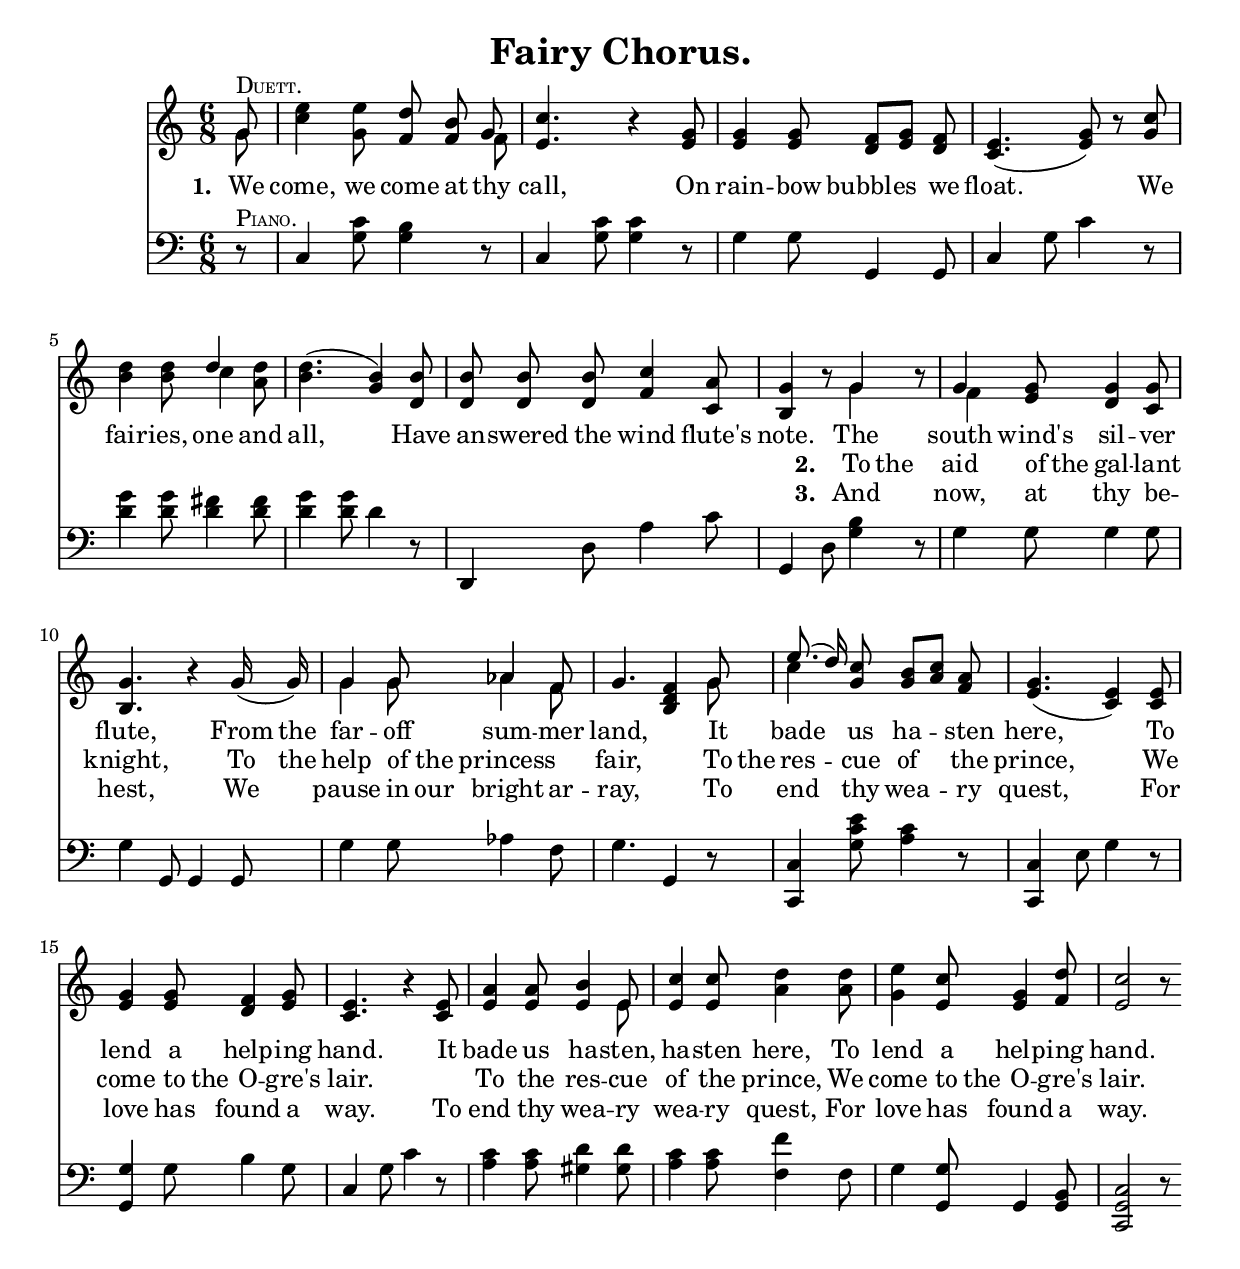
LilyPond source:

\header
	{
	title = "Fairy Chorus."
     	}

global =
	{
	\time 6/8
	\key c \major
	}

melody = \relative c''
	{
	\dynamicUp \clef treble \autoBeamOff

	\partial 8*1 << g8^\markup { \override #'(font-shape . caps) Duett. } \\ g >> \stemNeutral
	<c e>4 <g e'>8 <f d'> <f b> << g \\ f >>
	<e c'>4. r4 <e g>8
	<e g>4 <e g>8 <d f>[ <e g>] <d f>
	<c e>4.( <e g>8) r <g c>
	<b d>4 <b d>8 << d4 \\ c >> <a d>8
	<b d>4.( <g b>4) <d b'>8
	<d b'> <d b'> <d b'> <f c'>4 <c a'>8
	<b g'>4 r8 << g'4 \\ g >> r8
	<< g4 \\ f >> <e g>8 <d g>4 <c g'>8
	<b g'>4. r4 g'16( g)
	<< { g4 g8 aes4 f8 } \\ { g4 g8 aes4 f8 } >>
	g4. s4 << g8 \\ g >>
	<< { e'8.( d16) } \\ c4 >> <g c>8 <g b>[ <a c>] <f a>
	<e g>4.( <c e>4) <c e>8
	<e g>4 <e g>8 <d f>4 <e g>8
	<c e>4. r4 <c e>8
	<e a>4 <e a>8 <e b'>4 << e8 \\ e >>
	<e c'>4 <e c'>8 <a d>4 <a d>8
	<g e'>4 <e c'>8 <e g>4 <f d'>8
	<e c'>2 r8 \bar ".|."
	}

specialchord = \relative c'
	{
	\partial 8*1 s8
	s2.*11
	s4. <b d f>4 s8
	}

textone = \lyricmode
	{
	\set stanza = "1. "
	\partial 8*1 We8
	come,4 we8 come at thy
	call,4. \skip 4 On8
	rain4 -- bow8 bubbles4 we8
	float.2 __ \skip 8 We8
	fair4 -- ies,8 one4 and8
	all,2 __ \skip 8 Have8
	an -- swered the wind4 flute's8
	note.4 \skip 8 The4 \skip 8
	south4 wind's8 sil4 -- ver8 flute,4. \skip 4 From16 the
	far4 -- off8 sum4 -- mer8
	land,4. \skip 4 It8
	bade4 us8 ha4 -- sten8
	here,2 __ \skip 8 To8
	lend4 a8 help4 -- ing8
	hand.4. \skip 4 It8
	bade4 us8 ha4 -- sten,8
	ha4 -- sten8 here,4 To8
	lend4 a8 help4 -- ing8
	hand.2 \skip8
	}

texttwo = \lyricmode
	{
	\partial 8*1 \skip 8
	\skip 2.*7
	\skip 4. \set stanza = "2. " To8 the \skip 8
	aid4 of16 the gal4 -- lant8
	knight,4. \skip 4 To16 the
	help4 of16 the princess4.
	fair,4. \skip 4 To16 the
	res4 -- cue8 of4 the8
	prince,2 __ \skip 8 We8
	come4 to16 the O4 -- gre's8
	lair.4. \skip 4.
	To4 the8 res4 -- cue8
	of4 the8 prince,4 We8
	come4 to16 the O4 -- gre's8
	lair.2 \skip 8
	}

textthree = \lyricmode
	{
	\partial 8*1 \skip 8
	\skip 2.*7
	\skip 4. \set stanza = "3. " And4 \skip 8
	now,4 at8 thy4 be8 --
	hest,4. \skip 4 We8
	pause4 in16 our bright4 ar8 --
	ray,4. \skip 4 To8
	end4 thy8 wea4 -- ry8
	quest,2 __ \skip 8 For8
	love4 has8 found4 a8
	way.4. \skip 4 To8
	end4 thy8 wea4 -- ry8
	wea4 -- ry8 quest,4 For8
	love4 has8 found4 a8
	way.2 \skip 8
	}

lefthand = \relative c
	{
	\clef bass

	\partial 8*1 r8^\markup { \override #'(font-shape . caps) Piano. }
	c4 <g' c>8 <g b>4 r8
	c,4 <g' c>8 <g c>4 r8
	g4 g8 g,4 g8
	c4 g'8 c4 r8
	<d g>4 <d g>8 <d fis>4 <d fis>8
	<d g>4 <d g>8 d4 r8
	d,,4 d'8 a'4 c8
	g,4 d'8 <g b>4 r8
	g4 g8 g4 g8
	g4 g,8 g4 g8
	g'4 g8 aes4 f8
	g4. g,4 r8
	<c, c'>4 <g'' c e>8 <a c>4 r8
	<c,, c'>4 e'8 g4 r8
	<g, g'>4 g'8 b4 g8
	c,4 g'8 c4 r8
	<a c>4 <a c>8 <gis d'>4 <gis d'>8
	<a c>4 <a c>8 <f f'>4 f8
	g4 <g, g'>8 g4 <g b>8
	<c, g' c>2 r8 \bar ".|."
	}

\score
	{
	  <<
	    \context Voice = mel
	      {
	      \autoBeamOff
	      \global
	      << \melody \specialchord>>
	      }
	    \context Lyrics = mel \textone
	    \context Lyrics = meltwo \texttwo
	    \context Lyrics = melthree \textthree
	    \context PianoStaff
	      <<
	      \context Staff=lefthand
                << \global \lefthand >>
	      >>
	  >>

	\layout
	  {
	  \context
	    {
	    \type "Engraver_group_engraver"
	    \name Dynamics
	    \alias Voice % So that \cresc works, for example.
	    \consists "Output_property_engraver"

	    minimumVerticalExtent = #'(-1 . 1)

	    \consists "Script_engraver"
	    \consists "Dynamic_engraver"
	    \consists "Text_engraver"

	    \override TextScript #'font-size = #2
	    \override TextScript #'font-shape = #'italic
	    \override DynamicText #'extra-offset = #'(0 . 2.5)
	    \override Hairpin #'extra-offset = #'(0 . 2.5)

	    \consists "Skip_event_swallow_translator"

	    \consists "Axis_group_engraver"
	    }
	  \context
	    {
	    \PianoStaff
	    \accepts Dynamics
	    \override VerticalAlignment #'forced-distance = #7
	    }
	  }
	}

\score
	{
	  <<
	    <<
	    \context Voice = mel
	      {
	      	      \global
	      \set Staff.midiInstrument = "synth voice"
	      \melody
	      }
	    >>
	  \context PianoStaff
	    <<
	      \context Staff=lefthand
                <<
                { \global << \lefthand \specialchord >> }
	        >>
	    >>
	  >>
	\midi
	  {
	  \tempo 8=175
	  \context
	    {
	    \type "Performer_group_performer"
	    \name Dynamics
	    \consists "Span_dynamic_performer"
	    \consists "Dynamic_performer"
	    }
	  \context
	    {
	    \PianoStaff
	    \accepts Dynamics
	    }
	  \context
	    {
	    \Voice
	    }
	  }
	}
